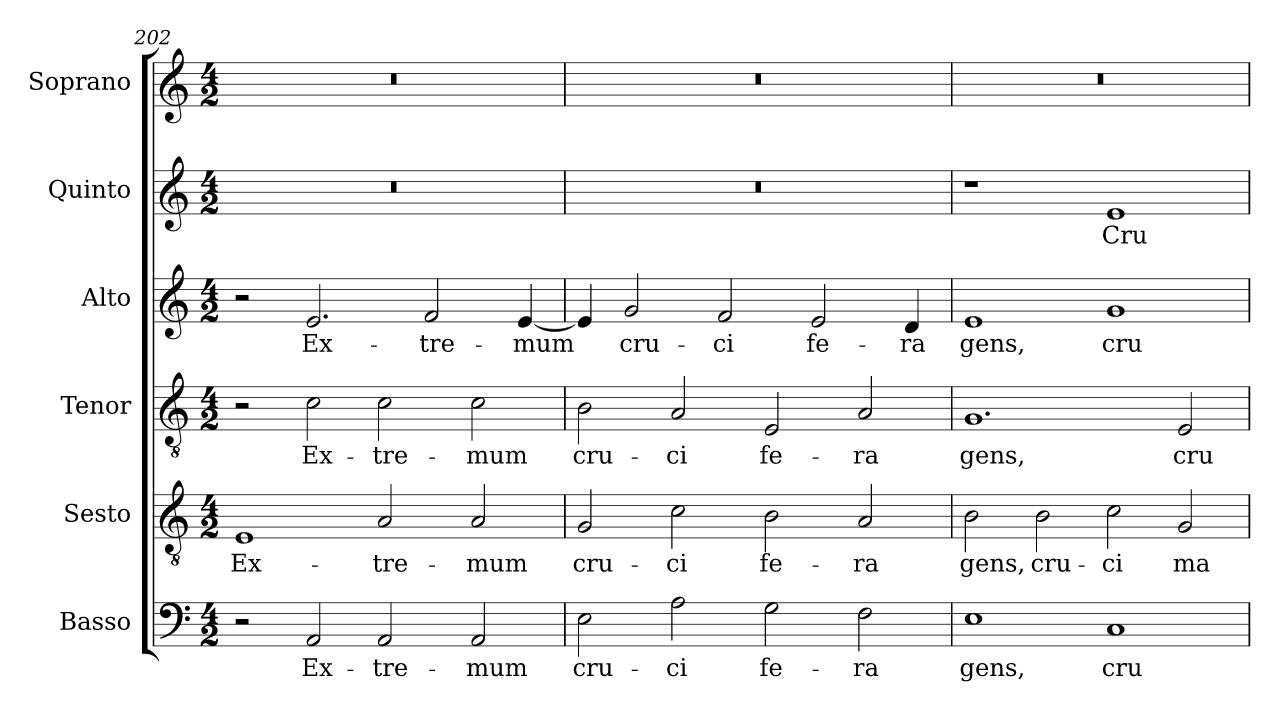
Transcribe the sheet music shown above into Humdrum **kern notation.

**kern	**text	**kern	**text	**kern	**text	**kern	**text	**kern	**text	**kern
*part6	*part6	*part5	*part5	*part4	*part4	*part3	*part3	*part2	*part2	*part1
*staff6	*staff6	*staff5	*staff5	*staff4	*staff4	*staff3	*staff3	*staff2	*staff2	*staff1
*I"Basso	*	*I"Sesto	*	*I"Tenor	*	*I"Alto	*	*I"Quinto	*	*I"Soprano
*I'B.	*	*I'Ss.	*	*I'T.	*	*I'A.	*	*I'Q.	*	*I'S.
*clefF4	*	*clefGv2	*	*clefGv2	*	*clefG2	*	*clefG2	*	*clefG2
*	*	*ITrd7c12	*	*ITrd7c12	*	*	*	*	*	*
*k[]	*	*k[]	*	*k[]	*	*k[]	*	*k[]	*	*k[]
*C:	*	*C:	*	*C:	*	*C:	*	*C:	*	*C:
*M4/2	*	*M4/2	*	*M4/2	*	*M4/2	*	*M4/2	*	*M4/2
=202	=202	=202	=202	=202	=202	=202	=202	=202	=202	=202
!	!	!	!LO:LY:b:color=#000000	!	!	!	!	!LO:N:vis=1	!	!LO:N:vis=1
2r	.	1EEi	Ex-	2r	.	2r	.	0r	.	0r
!	!LO:LY:b:color=#000000	!	!	!	!	!	!	!	!	!
!	!	!	!	!	!LO:LY:b:color=#000000	!	!	!	!	!
!	!	!	!	!	!	!	!LO:LY:b:color=#000000	!	!	!
2AAi/	Ex-	.	.	2Ci\	Ex-	2.ei/	Ex-	.	.	.
!	!LO:LY:b:color=#000000	!	!	!	!	!	!	!	!	!
!	!	!	!LO:LY:b:color=#000000	!	!	!	!	!	!	!
!	!	!	!	!	!LO:LY:b:color=#000000	!	!	!	!	!
2AAi/	-tre-	2AAi/	-tre-	2Ci\	-tre-	.	.	.	.	.
!	!	!	!	!	!	!	!LO:LY:b:color=#000000	!	!	!
.	.	.	.	.	.	2fi/	-tre-	.	.	.
!	!LO:LY:b:color=#000000	!	!	!	!	!	!	!	!	!
!	!	!	!LO:LY:b:color=#000000	!	!	!	!	!	!	!
!	!	!	!	!	!LO:LY:b:color=#000000	!	!	!	!	!
2AAi/	-mum	2AAi/	-mum	2Ci\	-mum	.	.	.	.	.
!	!	!	!	!	!	!	!LO:LY:b:color=#000000	!	!	!
.	.	.	.	.	.	[4ei/	-mum	.	.	.
=203	=203	=203	=203	=203	=203	=203	=203	=203	=203	=203
!	!LO:LY:b:color=#000000	!	!	!	!	!	!	!	!	!
!	!	!	!LO:LY:b:color=#000000	!	!	!	!	!	!	!
!	!	!	!	!	!LO:LY:b:color=#000000	!	!	!LO:N:vis=1	!	!LO:N:vis=1
2Ei\	cru-	2GGi/	cru-	2BBi\	cru-	4ei/]	.	0r	.	0r
!	!	!	!	!	!	!	!LO:LY:b:color=#000000	!	!	!
.	.	.	.	.	.	2gi/	cru-	.	.	.
!	!LO:LY:b:color=#000000	!	!	!	!	!	!	!	!	!
!	!	!	!LO:LY:b:color=#000000	!	!	!	!	!	!	!
!	!	!	!	!	!LO:LY:b:color=#000000	!	!	!	!	!
2Ai\	-ci	2Ci\	-ci	2AAi/	-ci	.	.	.	.	.
!	!	!	!	!	!	!	!LO:LY:b:color=#000000	!	!	!
.	.	.	.	.	.	2fi/	-ci	.	.	.
!	!LO:LY:b:color=#000000	!	!	!	!	!	!	!	!	!
!	!	!	!LO:LY:b:color=#000000	!	!	!	!	!	!	!
!	!	!	!	!	!LO:LY:b:color=#000000	!	!	!	!	!
2Gi\	fe-	2BBi\	fe-	2EEi/	fe-	.	.	.	.	.
!	!	!	!	!	!	!	!LO:LY:b:color=#000000	!	!	!
.	.	.	.	.	.	2ei/	fe-	.	.	.
!	!LO:LY:b:color=#000000	!	!	!	!	!	!	!	!	!
!	!	!	!LO:LY:b:color=#000000	!	!	!	!	!	!	!
!	!	!	!	!	!LO:LY:b:color=#000000	!	!	!	!	!
2Fi\	-ra	2AAi/	-ra	2AAi/	-ra	.	.	.	.	.
!	!	!	!	!	!	!	!LO:LY:b:color=#000000	!	!	!
.	.	.	.	.	.	4di/	-ra	.	.	.
!!LO:PB:g=z
=204	=204	=204	=204	=204	=204	=204	=204	=204	=204	=204
!	!LO:LY:b:color=#000000	!	!	!	!	!	!	!	!	!
!	!	!	!LO:LY:b:color=#000000	!	!	!	!	!	!	!
!	!	!	!	!	!LO:LY:b:color=#000000	!	!	!	!	!
!	!	!	!	!	!	!	!LO:LY:b:color=#000000	!	!	!LO:N:vis=1
1Ei	gens,	2BBi\	gens,	1.GGi	gens,	1ei	gens,	1r	.	0r
!	!	!	!LO:LY:b:color=#000000	!	!	!	!	!	!	!
.	.	2BBi\	cru-	.	.	.	.	.	.	.
!	!LO:LY:b:color=#000000	!	!	!	!	!	!	!	!	!
!	!	!	!LO:LY:b:color=#000000	!	!	!	!	!	!	!
!	!	!	!	!	!	!	!LO:LY:b:color=#000000	!	!	!
!	!	!	!	!	!	!	!	!	!LO:LY:b:color=#000000	!
1Ci	cru-	2Ci\	-ci	.	.	1gi	cru-	1ei	Cru-	.
!	!	!	!LO:LY:b:color=#000000	!	!	!	!	!	!	!
!	!	!	!	!	!LO:LY:b:color=#000000	!	!	!	!	!
.	.	2GGi/	ma-	2EEi/	cru-	.	.	.	.	.
=	=	=	=	=	=	=	=	=	=	=
*-	*-	*-	*-	*-	*-	*-	*-	*-	*-	*-
